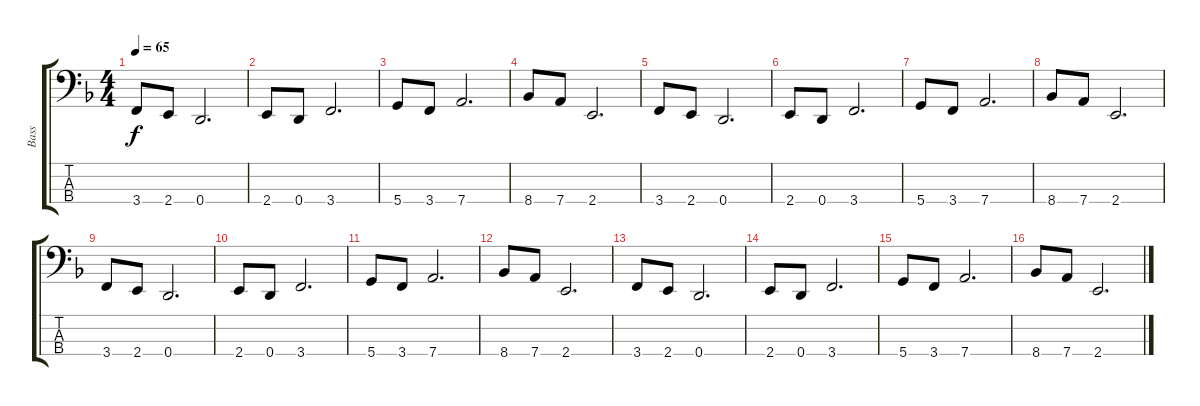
\track ("Bass" "Bass") {instrument electricbassfinger}
\staff {score tabs}
\tuning (G2 D2 A1 D1) {hide}
\ts (4 4)
\tempo 65
\clef f4
\ks f
3.4.8{dy f} 2.4.8 0.4.2{d} |
2.4.8 0.4.8 3.4.2{d} |
5.4.8 3.4.8 7.4.2{d} |
8.4.8 7.4.8 2.4.2{d} |
3.4.8 2.4.8 0.4.2{d} |
2.4.8 0.4.8 3.4.2{d} |
5.4.8 3.4.8 7.4.2{d} |
8.4.8 7.4.8 2.4.2{d} |
3.4.8 2.4.8 0.4.2{d} |
2.4.8 0.4.8 3.4.2{d} |
5.4.8 3.4.8 7.4.2{d} |
8.4.8 7.4.8 2.4.2{d} |
3.4.8 2.4.8 0.4.2{d} |
2.4.8 0.4.8 3.4.2{d} |
5.4.8 3.4.8 7.4.2{d} |
8.4.8 7.4.8 2.4.2{d}
